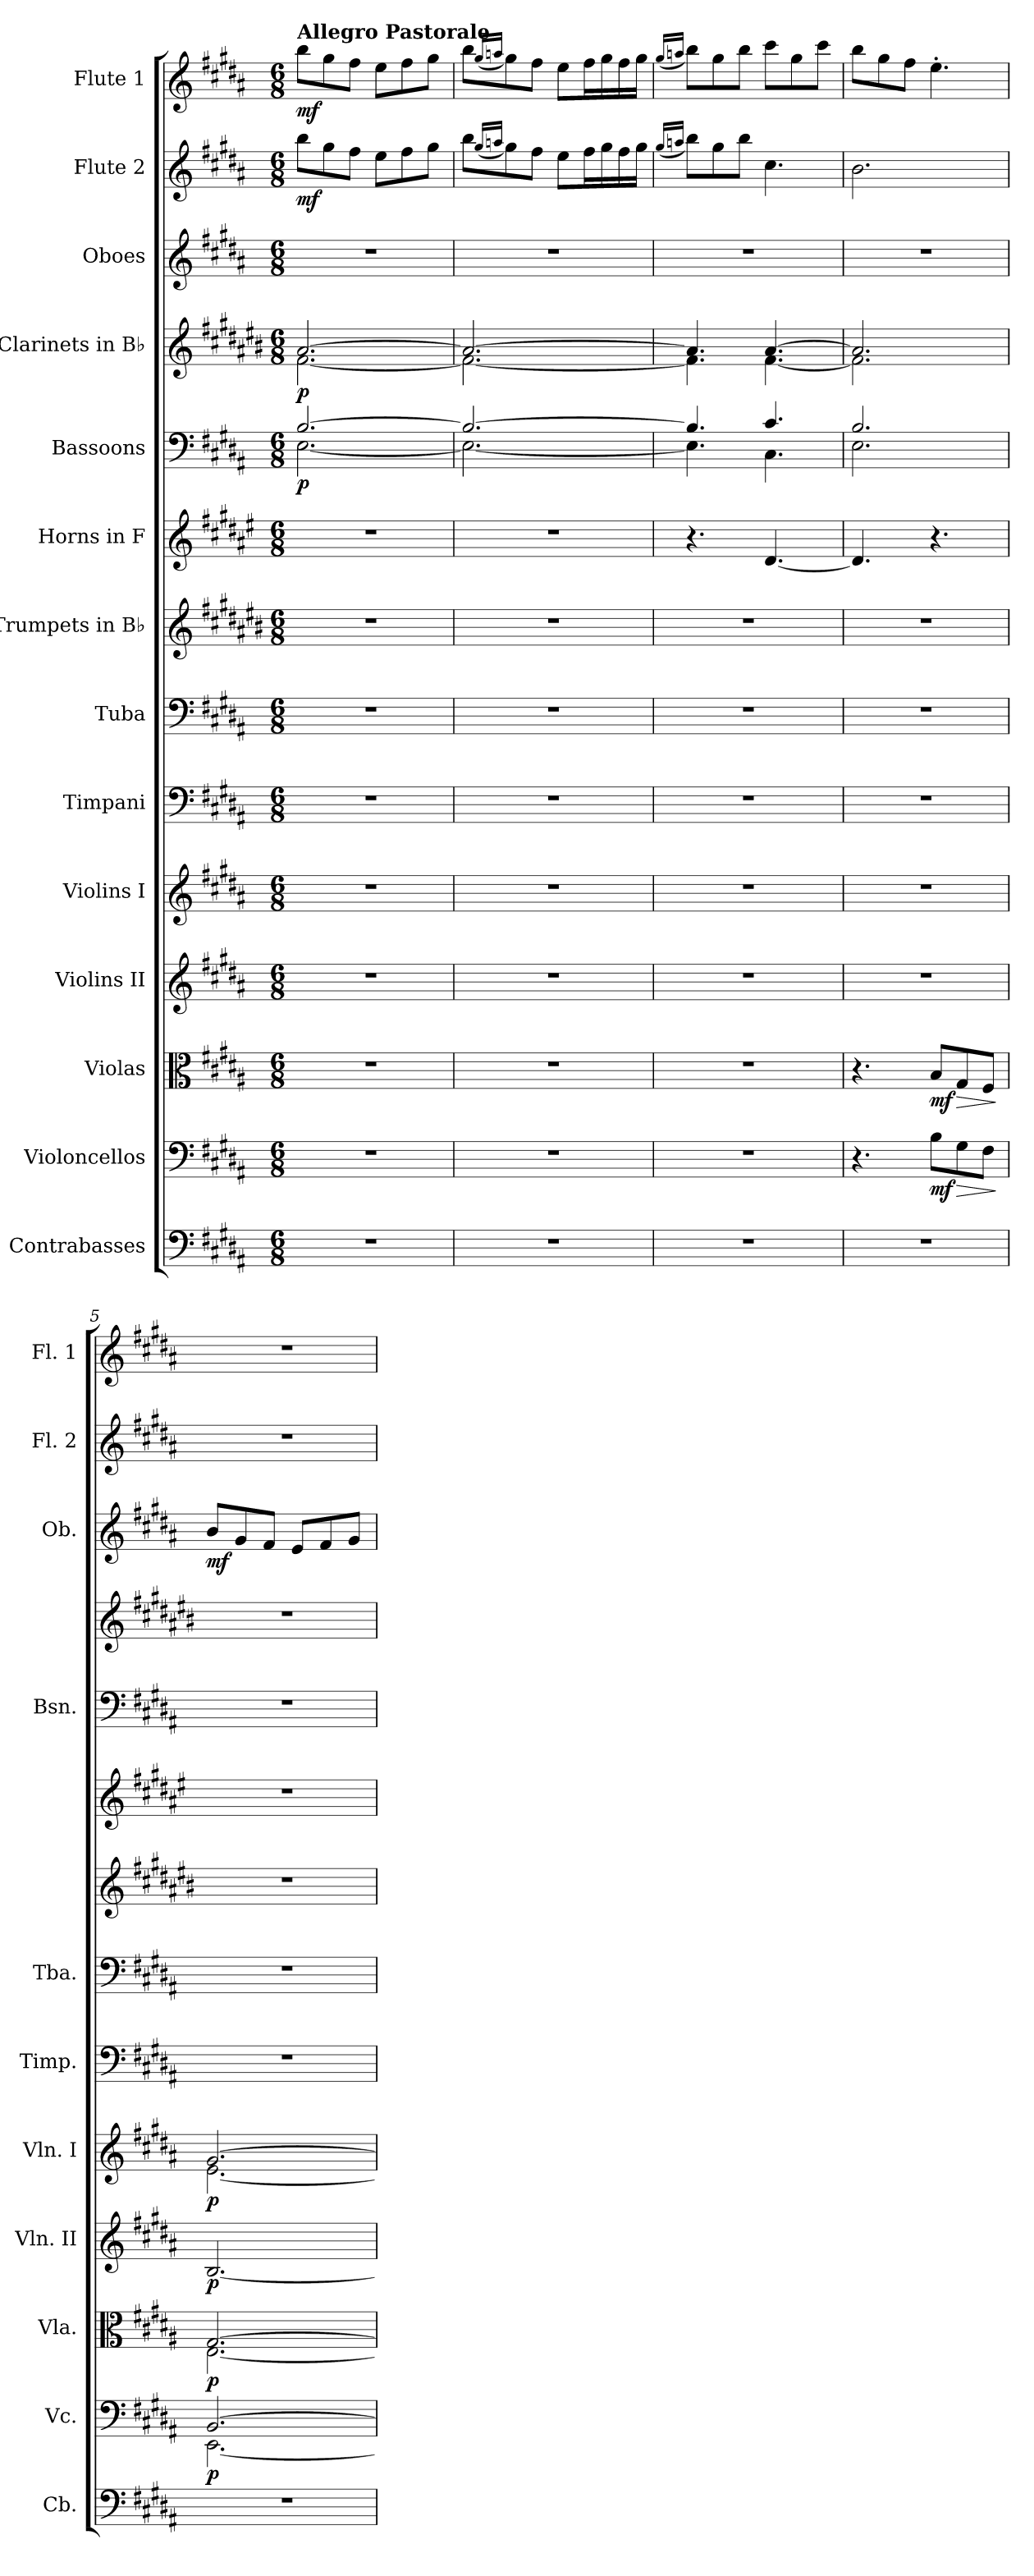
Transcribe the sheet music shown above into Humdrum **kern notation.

**kern	**kern	**dynam	**kern	**dynam	**kern	**dynam	**kern	**dynam	**kern	**kern	**kern	**kern	**kern	**dynam	**kern	**dynam	**kern	**dynam	**kern	**dynam	**kern	**dynam
*part14	*part13	*part13	*part12	*part12	*part11	*part11	*part10	*part10	*part9	*part8	*part7	*part6	*part5	*part5	*part4	*part4	*part3	*part3	*part2	*part2	*part1	*part1
*staff14	*staff13	*staff13	*staff12	*staff12	*staff11	*staff11	*staff10	*staff10	*staff9	*staff8	*staff7	*staff6	*staff5	*staff5	*staff4	*staff4	*staff3	*staff3	*staff2	*staff2	*staff1	*staff1
*I"Contrabasses	*I"Violoncellos	*	*I"Violas	*	*I"Violins II	*	*I"Violins I	*	*I"Timpani	*I"Tuba	*I"Trumpets in B♭	*I"Horns in F	*I"Bassoons	*	*I"Clarinets in B♭	*	*I"Oboes	*	*I"Flute 2	*	*I"Flute 1	*
*I'Cb.	*I'Vc.	*	*I'Vla.	*	*I'Vln. II	*	*I'Vln. I	*	*I'Timp.	*I'Tba.	*	*	*I'Bsn.	*	*	*	*I'Ob.	*	*I'Fl. 2	*	*I'Fl. 1	*
*clefF4	*clefF4	*	*clefC3	*	*clefG2	*	*clefG2	*	*clefF4	*clefF4	*clefG2	*clefG2	*clefF4	*	*clefG2	*	*clefG2	*	*clefG2	*	*clefG2	*
*ITrd7c12	*	*	*	*	*	*	*	*	*	*	*ITrd1c2	*ITrd4c7	*	*	*ITrd1c2	*	*	*	*	*	*	*
*k[f#c#g#d#a#]	*k[f#c#g#d#a#]	*	*k[f#c#g#d#a#]	*	*k[f#c#g#d#a#]	*	*k[f#c#g#d#a#]	*	*k[f#c#g#d#a#]	*k[f#c#g#d#a#]	*k[f#c#g#d#a#]	*k[f#c#g#d#a#]	*k[f#c#g#d#a#]	*	*k[f#c#g#d#a#]	*	*k[f#c#g#d#a#]	*	*k[f#c#g#d#a#]	*	*k[f#c#g#d#a#]	*
*M6/8	*M6/8	*	*M6/8	*	*M6/8	*	*M6/8	*	*M6/8	*M6/8	*M6/8	*M6/8	*M6/8	*	*M6/8	*	*M6/8	*	*M6/8	*	*M6/8	*
*MM60	*MM60	*	*MM60	*	*MM60	*	*MM60	*	*MM60	*MM60	*MM60	*MM60	*MM60	*	*MM60	*	*MM60	*	*MM60	*	*MM60	*
=1	=1	=1	=1	=1	=1	=1	=1	=1	=1	=1	=1	=1	=1	=1	=1	=1	=1	=1	=1	=1	=1	=1
*	*	*	*	*	*	*	*	*	*	*	*	*	*^	*	*^	*	*	*	*	*	*	*
!	!	!	!	!	!	!	!	!	!	!	!	!	!	!	!	!	!	!	!	!	!	!	!LO:TX:a:B:t=Allegro Pastorale	!
!	!	!	!	!	!	!	!	!	!	!	!	!	!	!	!LO:DY:b	!	!	!LO:DY:b	!	!	!	!LO:DY:b	!	!LO:DY:b
2.r	2.r	.	2.r	.	2.r	.	2.r	.	2.r	2.r	2.r	2.r	[2.B/	[2.E\	p	[2.g#/	[2.e\	p	2.r	.	8bb\L	mf	8bb\L	mf
.	.	.	.	.	.	.	.	.	.	.	.	.	.	.	.	.	.	.	.	.	8gg#\	.	8gg#\	.
.	.	.	.	.	.	.	.	.	.	.	.	.	.	.	.	.	.	.	.	.	8ff#\J	.	8ff#\J	.
.	.	.	.	.	.	.	.	.	.	.	.	.	.	.	.	.	.	.	.	.	8ee\L	.	8ee\L	.
.	.	.	.	.	.	.	.	.	.	.	.	.	.	.	.	.	.	.	.	.	8ff#\	.	8ff#\	.
.	.	.	.	.	.	.	.	.	.	.	.	.	.	.	.	.	.	.	.	.	8gg#\J	.	8gg#\J	.
=2	=2	=2	=2	=2	=2	=2	=2	=2	=2	=2	=2	=2	=2	=2	=2	=2	=2	=2	=2	=2	=2	=2	=2	=2
2.r	2.r	.	2.r	.	2.r	.	2.r	.	2.r	2.r	2.r	2.r	2.B/_	2.E\_	.	2.g#/_	2.e\_	.	2.r	.	8bb\L	.	8bb\L	.
.	.	.	.	.	.	.	.	.	.	.	.	.	.	.	.	.	.	.	.	.	(16qgg#/LL	.	(16qgg#/LL	.
.	.	.	.	.	.	.	.	.	.	.	.	.	.	.	.	.	.	.	.	.	16qaan/JJ	.	16qaan/JJ	.
.	.	.	.	.	.	.	.	.	.	.	.	.	.	.	.	.	.	.	.	.	8gg#\)	.	8gg#\)	.
.	.	.	.	.	.	.	.	.	.	.	.	.	.	.	.	.	.	.	.	.	8ff#\J	.	8ff#\J	.
.	.	.	.	.	.	.	.	.	.	.	.	.	.	.	.	.	.	.	.	.	8ee\L	.	8ee\L	.
.	.	.	.	.	.	.	.	.	.	.	.	.	.	.	.	.	.	.	.	.	16ff#\L	.	16ff#\L	.
.	.	.	.	.	.	.	.	.	.	.	.	.	.	.	.	.	.	.	.	.	16gg#\	.	16gg#\	.
.	.	.	.	.	.	.	.	.	.	.	.	.	.	.	.	.	.	.	.	.	16ff#\	.	16ff#\	.
.	.	.	.	.	.	.	.	.	.	.	.	.	.	.	.	.	.	.	.	.	16gg#\JJ	.	16gg#\JJ	.
=3	=3	=3	=3	=3	=3	=3	=3	=3	=3	=3	=3	=3	=3	=3	=3	=3	=3	=3	=3	=3	=3	=3	=3	=3
.	.	.	.	.	.	.	.	.	.	.	.	.	.	.	.	.	.	.	.	.	(16qgg#/LL	.	(16qgg#/LL	.
.	.	.	.	.	.	.	.	.	.	.	.	.	.	.	.	.	.	.	.	.	16qaan/JJ	.	16qaan/JJ	.
2.r	2.r	.	2.r	.	2.r	.	2.r	.	2.r	2.r	2.r	4.r	4.B/]	4.E\]	.	4.g#/]	4.e\]	.	2.r	.	8bb\L)	.	8bb\L)	.
.	.	.	.	.	.	.	.	.	.	.	.	.	.	.	.	.	.	.	.	.	8gg#\	.	8gg#\	.
.	.	.	.	.	.	.	.	.	.	.	.	.	.	.	.	.	.	.	.	.	8bb\J	.	8bb\J	.
.	.	.	.	.	.	.	.	.	.	.	.	[4.G#/	4.c#/	4.C#\	.	[4.g#/	[4.e\	.	.	.	4.cc#\	.	8ccc#\L	.
.	.	.	.	.	.	.	.	.	.	.	.	.	.	.	.	.	.	.	.	.	.	.	8gg#\	.
.	.	.	.	.	.	.	.	.	.	.	.	.	.	.	.	.	.	.	.	.	.	.	8ccc#\J	.
=4	=4	=4	=4	=4	=4	=4	=4	=4	=4	=4	=4	=4	=4	=4	=4	=4	=4	=4	=4	=4	=4	=4	=4	=4
2.r	4.r	.	4.r	.	2.r	.	2.r	.	2.r	2.r	2.r	4.G#/]	2.B/	2.E\	.	2.g#/]	2.e\]	.	2.r	.	2.b\	.	8bb\L	.
.	.	.	.	.	.	.	.	.	.	.	.	.	.	.	.	.	.	.	.	.	.	.	8gg#\	.
.	.	.	.	.	.	.	.	.	.	.	.	.	.	.	.	.	.	.	.	.	.	.	8ff#\J	.
!	!	!LO:DY:b	!	!LO:DY:b	!	!	!	!	!	!	!	!	!	!	!	!	!	!	!	!	!	!	!	!
.	8B\L	mf	8B/L	mf	.	.	.	.	.	.	.	4.r	.	.	.	.	.	.	.	.	.	.	4.ee'\	.
!	!	!LO:HP:b	!	!LO:HP:b	!	!	!	!	!	!	!	!	!	!	!	!	!	!	!	!	!	!	!	!
.	8G#\	>	8G#/	>	.	.	.	.	.	.	.	.	.	.	.	.	.	.	.	.	.	.	.	.
.	8F#\J	.	8F#/J	.	.	.	.	.	.	.	.	.	.	.	.	.	.	.	.	.	.	.	.	.
*	*	*	*	*	*	*	*	*	*	*	*	*	*v	*v	*	*	*	*	*	*	*	*	*	*
*	*	*	*	*	*	*	*	*	*	*	*	*	*	*	*v	*v	*	*	*	*	*	*	*
.	.	]	.	]	.	.	.	.	.	.	.	.	.	.	.	.	.	.	.	.	.	.
=5	=5	=5	=5	=5	=5	=5	=5	=5	=5	=5	=5	=5	=5	=5	=5	=5	=5	=5	=5	=5	=5	=5
*	*^	*	*^	*	*	*	*^	*	*	*	*	*	*	*	*	*	*	*	*	*	*	*
!	!	!	!LO:DY:b	!	!	!LO:DY:b	!	!LO:DY:b	!	!	!LO:DY:b	!	!	!	!	!	!	!	!	!	!LO:DY:b	!	!	!	!
2.r	[2.BB/	[2.EE\	p	[2.G#/	[2.E\	p	[2.B/	p	[2.g#/	[2.e\	p	2.r	2.r	2.r	2.r	2.r	.	2.r	.	8b/L	mf	2.r	.	2.r	.
.	.	.	.	.	.	.	.	.	.	.	.	.	.	.	.	.	.	.	.	8g#/	.	.	.	.	.
.	.	.	.	.	.	.	.	.	.	.	.	.	.	.	.	.	.	.	.	8f#/J	.	.	.	.	.
.	.	.	.	.	.	.	.	.	.	.	.	.	.	.	.	.	.	.	.	8e/L	.	.	.	.	.
.	.	.	.	.	.	.	.	.	.	.	.	.	.	.	.	.	.	.	.	8f#/	.	.	.	.	.
.	.	.	.	.	.	.	.	.	.	.	.	.	.	.	.	.	.	.	.	8g#/J	.	.	.	.	.
*	*v	*v	*	*	*	*	*	*	*v	*v	*	*	*	*	*	*	*	*	*	*	*	*	*	*	*
*	*	*	*v	*v	*	*	*	*	*	*	*	*	*	*	*	*	*	*	*	*	*	*	*
=	=	=	=	=	=	=	=	=	=	=	=	=	=	=	=	=	=	=	=	=	=	=
*-	*-	*-	*-	*-	*-	*-	*-	*-	*-	*-	*-	*-	*-	*-	*-	*-	*-	*-	*-	*-	*-	*-
